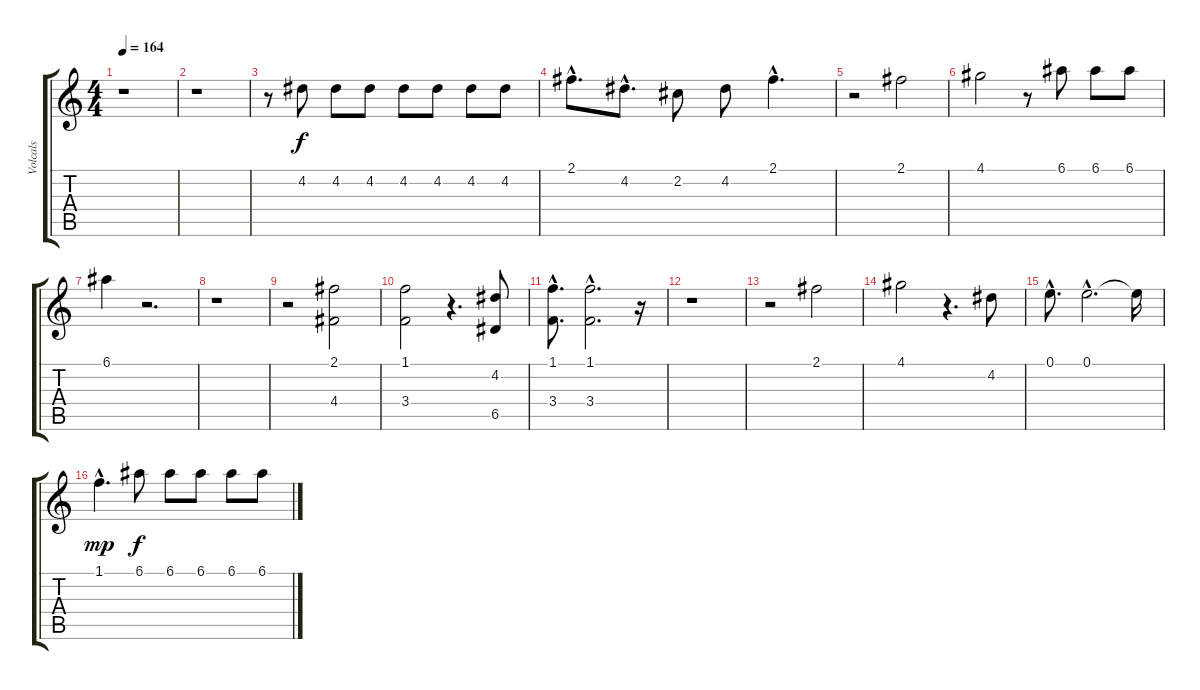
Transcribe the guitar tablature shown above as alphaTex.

\track ("Volcals" "Volcals") {instrument acousticguitarnylon}
\staff {score tabs}
\tuning (E4 B3 G3 D3 A2 E2) {hide}
\ts (4 4)
\tempo 164
\clef g2
\ks c
r.1{dy f} |
r.1 |
r.8 4.2.8 4.2.8 4.2.8 4.2.8 4.2.8 4.2.8 4.2.8 |
2.1{hac}.8{d} 4.2{hac}.8{d} 2.2.8 4.2.8 2.1{hac}.4{d} |
r.2 2.1.2 |
4.1.2 r.8 6.1.8 6.1.8 6.1.8 |
6.1.4 r.2{d} |
r.1 |
r.2 (2.1 4.4).2 |
(1.1 3.4).2 r.4{d} (4.2 6.5).8 |
(1.1{hac} 3.4{hac}).8{d} (1.1{hac} 3.4{hac}).2{d} r.16 |
r.1 |
r.2 2.1.2 |
4.1.2 r.4{d} 4.2.8 |
0.1{hac}.8{d} 0.1{hac}.2{d} 0.1{t}.16 |
1.1{hac}.4{d dy mp} 6.1.8{dy f} 6.1.8 6.1.8 6.1.8 6.1.8
